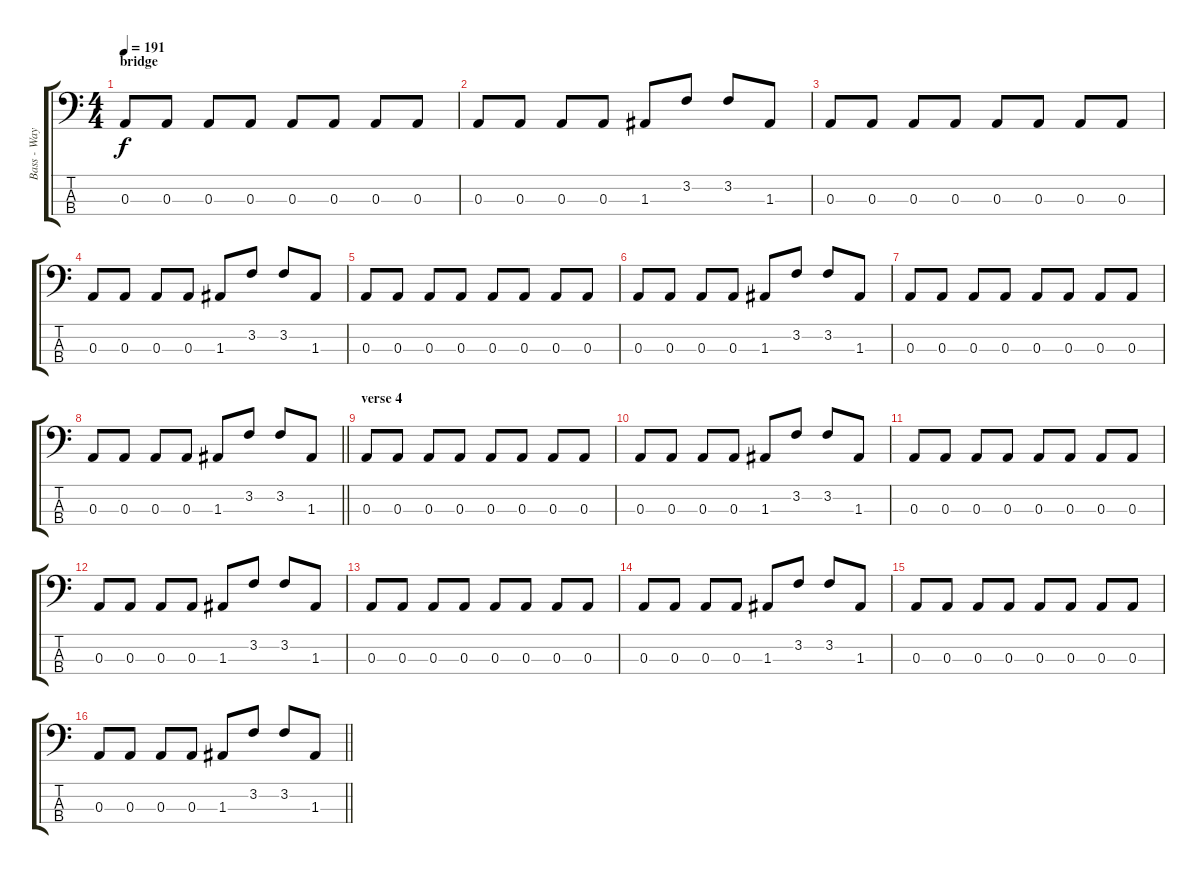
\track ("Bass - Wayne Tyas" "Bass - Way") {instrument electricbasspick}
\staff {score tabs}
\tuning (G2 D2 A1 E1) {hide}
\ts (4 4)
\section ("" "bridge")
\tempo 191
\clef f4
\ks c
0.3.8{dy f} 0.3.8 0.3.8 0.3.8 0.3.8 0.3.8 0.3.8 0.3.8 |
0.3.8 0.3.8 0.3.8 0.3.8 1.3.8 3.2.8 3.2.8 1.3.8 |
0.3.8 0.3.8 0.3.8 0.3.8 0.3.8 0.3.8 0.3.8 0.3.8 |
0.3.8 0.3.8 0.3.8 0.3.8 1.3.8 3.2.8 3.2.8 1.3.8 |
0.3.8 0.3.8 0.3.8 0.3.8 0.3.8 0.3.8 0.3.8 0.3.8 |
0.3.8 0.3.8 0.3.8 0.3.8 1.3.8 3.2.8 3.2.8 1.3.8 |
0.3.8 0.3.8 0.3.8 0.3.8 0.3.8 0.3.8 0.3.8 0.3.8 |
\barLineRight lightlight
0.3.8 0.3.8 0.3.8 0.3.8 1.3.8 3.2.8 3.2.8 1.3.8 |
\section ("" "verse 4")
0.3.8 0.3.8 0.3.8 0.3.8 0.3.8 0.3.8 0.3.8 0.3.8 |
0.3.8 0.3.8 0.3.8 0.3.8 1.3.8 3.2.8 3.2.8 1.3.8 |
0.3.8 0.3.8 0.3.8 0.3.8 0.3.8 0.3.8 0.3.8 0.3.8 |
0.3.8 0.3.8 0.3.8 0.3.8 1.3.8 3.2.8 3.2.8 1.3.8 |
0.3.8 0.3.8 0.3.8 0.3.8 0.3.8 0.3.8 0.3.8 0.3.8 |
0.3.8 0.3.8 0.3.8 0.3.8 1.3.8 3.2.8 3.2.8 1.3.8 |
0.3.8 0.3.8 0.3.8 0.3.8 0.3.8 0.3.8 0.3.8 0.3.8 |
\barLineRight lightlight
0.3.8 0.3.8 0.3.8 0.3.8 1.3.8 3.2.8 3.2.8 1.3.8
